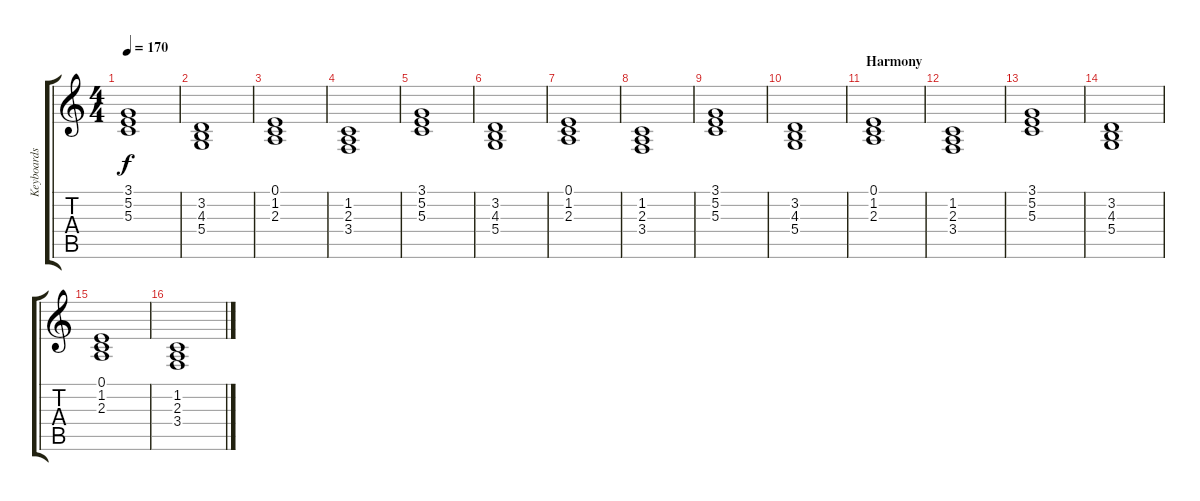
\track ("Keyboards" "Keyboards") {instrument tremolostrings}
\staff {score tabs}
\tuning (E4 B3 G3 D3 A2 E2) {hide}
\ts (4 4)
\tempo 170
\clef g2
\ks c
(3.1 5.2 5.3).1{dy f} |
(3.2 4.3 5.4).1 |
(0.1 1.2 2.3).1 |
(1.2 2.3 3.4).1 |
(3.1 5.2 5.3).1 |
(3.2 4.3 5.4).1 |
(0.1 1.2 2.3).1 |
(1.2 2.3 3.4).1 |
(3.1 5.2 5.3).1 |
(3.2 4.3 5.4).1 |
\section ("" "Harmony")
(0.1 1.2 2.3).1 |
(1.2 2.3 3.4).1 |
(3.1 5.2 5.3).1 |
(3.2 4.3 5.4).1 |
(0.1 1.2 2.3).1 |
(1.2 2.3 3.4).1
